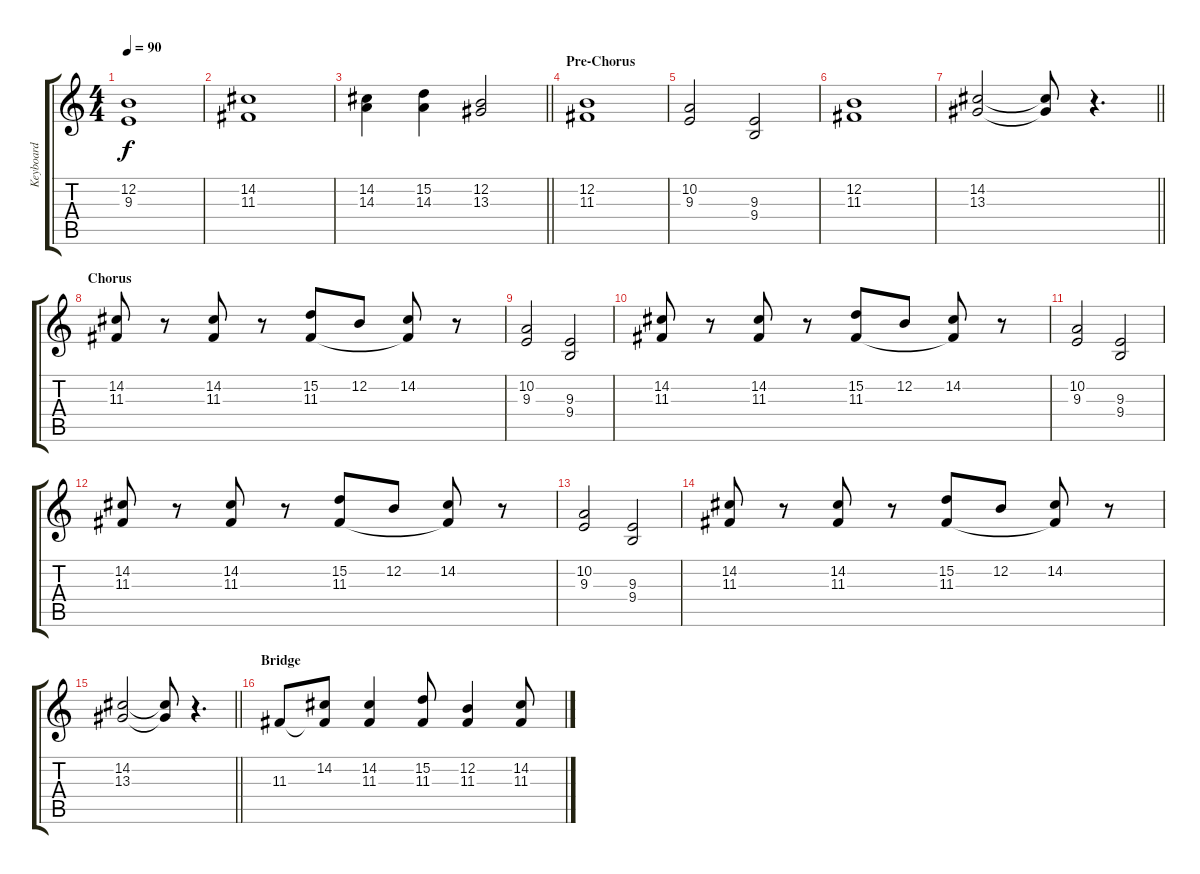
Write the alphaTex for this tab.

\track ("Keyboard" "Keyboard") {instrument stringensemble1}
\staff {score tabs}
\tuning (E4 B3 G3 D3 A2 E2) {hide}
\ts (4 4)
\tempo 90
\clef g2
\ks c
(12.2 9.3).1{dy f} |
(14.2 11.3).1 |
\barLineRight lightlight
(14.2 14.3).4 (15.2 14.3).4 (12.2 13.3).2 |
\section ("" "Pre-Chorus")
(12.2 11.3).1 |
(10.2 9.3).2 (9.3 9.4).2 |
(12.2 11.3).1 |
\barLineRight lightlight
(14.2 13.3).2 (14.2{t} 13.3{t}).8 r.4{d} |
\section ("" "Chorus")
(14.2 11.3).8 r.8 (14.2 11.3).8 r.8 (15.2 11.3).8 12.2.8 (14.2 11.3{t}).8 r.8 |
(10.2 9.3).2 (9.3 9.4).2 |
(14.2 11.3).8 r.8 (14.2 11.3).8 r.8 (15.2 11.3).8 12.2.8 (14.2 11.3{t}).8 r.8 |
(10.2 9.3).2 (9.3 9.4).2 |
(14.2 11.3).8 r.8 (14.2 11.3).8 r.8 (15.2 11.3).8 12.2.8 (14.2 11.3{t}).8 r.8 |
(10.2 9.3).2 (9.3 9.4).2 |
(14.2 11.3).8 r.8 (14.2 11.3).8 r.8 (15.2 11.3).8 12.2.8 (14.2 11.3{t}).8 r.8 |
\barLineRight lightlight
(14.2 13.3).2 (14.2{t} 13.3{t}).8 r.4{d} |
\section ("" "Bridge")
11.3.8 (14.2 11.3{t}).8 (14.2 11.3).4 (15.2 11.3).8 (12.2 11.3).4 (14.2 11.3).8
